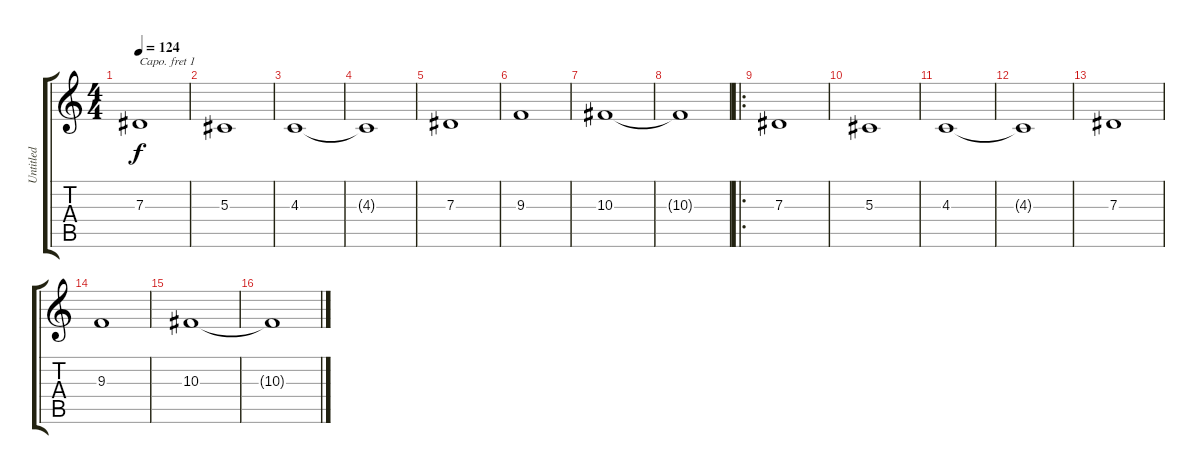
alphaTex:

\track ("Untitled" "Untitled") {instrument synthvoice}
\staff {score tabs}
\capo 1
\tuning (E4 B3 G3 D3 A2 E2) {hide}
\ts (4 4)
\tempo 124
\clef g2
\ks c
7.3.1{dy f instrument synthvoice} |
5.3.1 |
4.3.1 |
4.3{t}.1 |
7.3.1 |
9.3.1 |
10.3.1 |
10.3{t}.1 |
\ro
7.3.1 |
5.3.1 |
4.3.1 |
4.3{t}.1 |
7.3.1 |
9.3.1 |
10.3.1 |
10.3{t}.1
